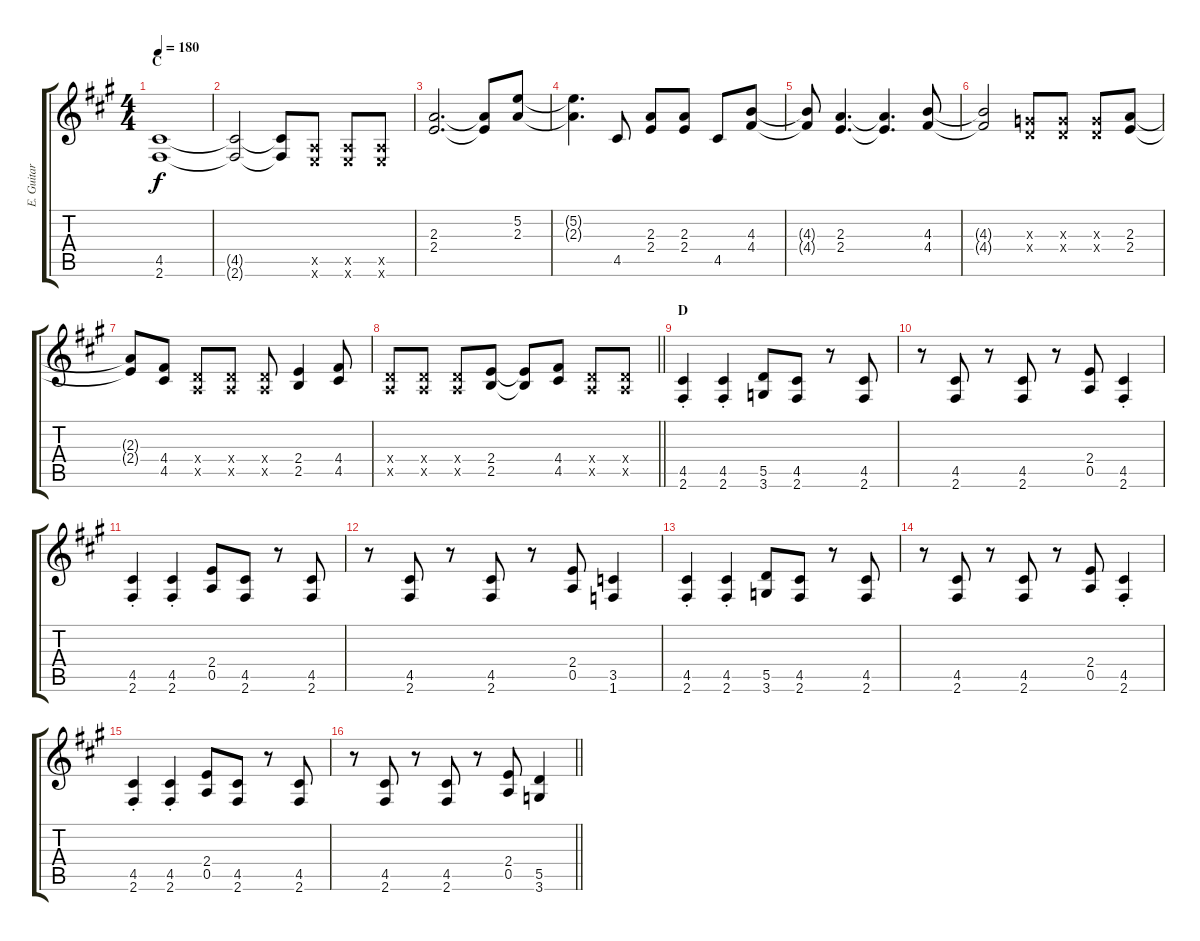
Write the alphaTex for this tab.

\track ("E. Guitar I" "E. Guitar ") {instrument overdrivenguitar}
\staff {score tabs}
\tuning (E4 B3 G3 D3 A2 E2) {hide}
\ts (4 4)
\section ("" "C")
\tempo 180
\clef g2
\ks a
(4.5 2.6).1{dy f} |
(4.5{t} 2.6{t}).2 (4.5{t} 2.6{t}).8 (0.5{x} 0.6{x}).8 (0.5{x} 0.6{x}).8 (0.5{x} 0.6{x}).8 |
(2.3 2.4).2{d} (2.3{t} 2.4{t}).8 (5.2 2.3).8 |
(5.2{t} 2.3{t}).4{d} 4.5.8 (2.3 2.4).8 (2.3 2.4).8 4.5.8 (4.3 4.4).8 |
(4.3{t} 4.4{t}).8 (2.3 2.4).4{d} (2.3{t} 2.4{t}).4{d} (4.3 4.4).8 |
(4.3{t} 4.4{t}).2 (0.3{x} 0.4{x}).8 (0.3{x} 0.4{x}).8 (0.3{x} 0.4{x}).8 (2.3 2.4).8 |
(2.3{t} 2.4{t}).8 (4.4 4.5).8 (0.4{x} 0.5{x}).8 (0.4{x} 0.5{x}).8 (0.4{x} 0.5{x}).8 (2.4 2.5).4 (4.4 4.5).8 |
\barLineRight lightlight
(0.4{x} 0.5{x}).8 (0.4{x} 0.5{x}).8 (0.4{x} 0.5{x}).8 (2.4 2.5).8 (2.4{t} 2.5{t}).8 (4.4 4.5).8 (0.4{x} 0.5{x}).8 (0.4{x} 0.5{x}).8 |
\section ("" "D")
(4.5{st} 2.6{st}).4 (4.5{st} 2.6{st}).4 (5.5 3.6).8 (4.5 2.6).8 r.8 (4.5 2.6).8 |
r.8 (4.5 2.6).8 r.8 (4.5 2.6).8 r.8 (2.4 0.5).8 (4.5{st} 2.6{st}).4 |
(4.5{st} 2.6{st}).4 (4.5{st} 2.6{st}).4 (2.4 0.5).8 (4.5 2.6).8 r.8 (4.5 2.6).8 |
r.8 (4.5 2.6).8 r.8 (4.5 2.6).8 r.8 (2.4 0.5).8 (3.5 1.6).4 |
(4.5{st} 2.6{st}).4 (4.5{st} 2.6{st}).4 (5.5 3.6).8 (4.5 2.6).8 r.8 (4.5 2.6).8 |
r.8 (4.5 2.6).8 r.8 (4.5 2.6).8 r.8 (2.4 0.5).8 (4.5{st} 2.6{st}).4 |
(4.5{st} 2.6{st}).4 (4.5{st} 2.6{st}).4 (2.4 0.5).8 (4.5 2.6).8 r.8 (4.5 2.6).8 |
\barLineRight lightlight
r.8 (4.5 2.6).8 r.8 (4.5 2.6).8 r.8 (2.4 0.5).8 (5.5 3.6).4
